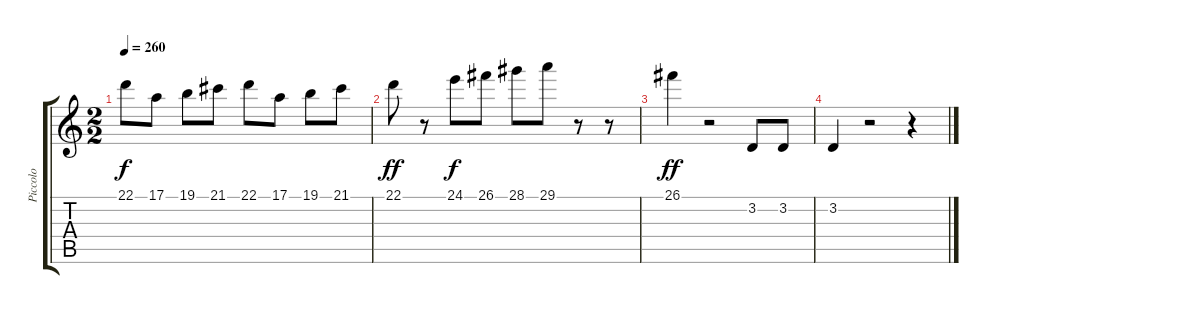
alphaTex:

\track ("Piccolo" "Piccolo") {instrument piccolo}
\staff {score tabs}
\tuning (E4 B3 G3 D3 A2 E2) {hide}
\ts (2 2)
\tempo 260
\clef g2
\ks c
22.1.8{dy f} 17.1.8 19.1.8 21.1.8 22.1.8 17.1.8 19.1.8 21.1.8 |
22.1.8{dy ff} r.8 24.1.8{dy f} 26.1.8 28.1.8 29.1.8 r.8 r.8 |
26.1.4{dy ff} r.2 3.2.8 3.2.8 |
3.2.4 r.2 r.4
